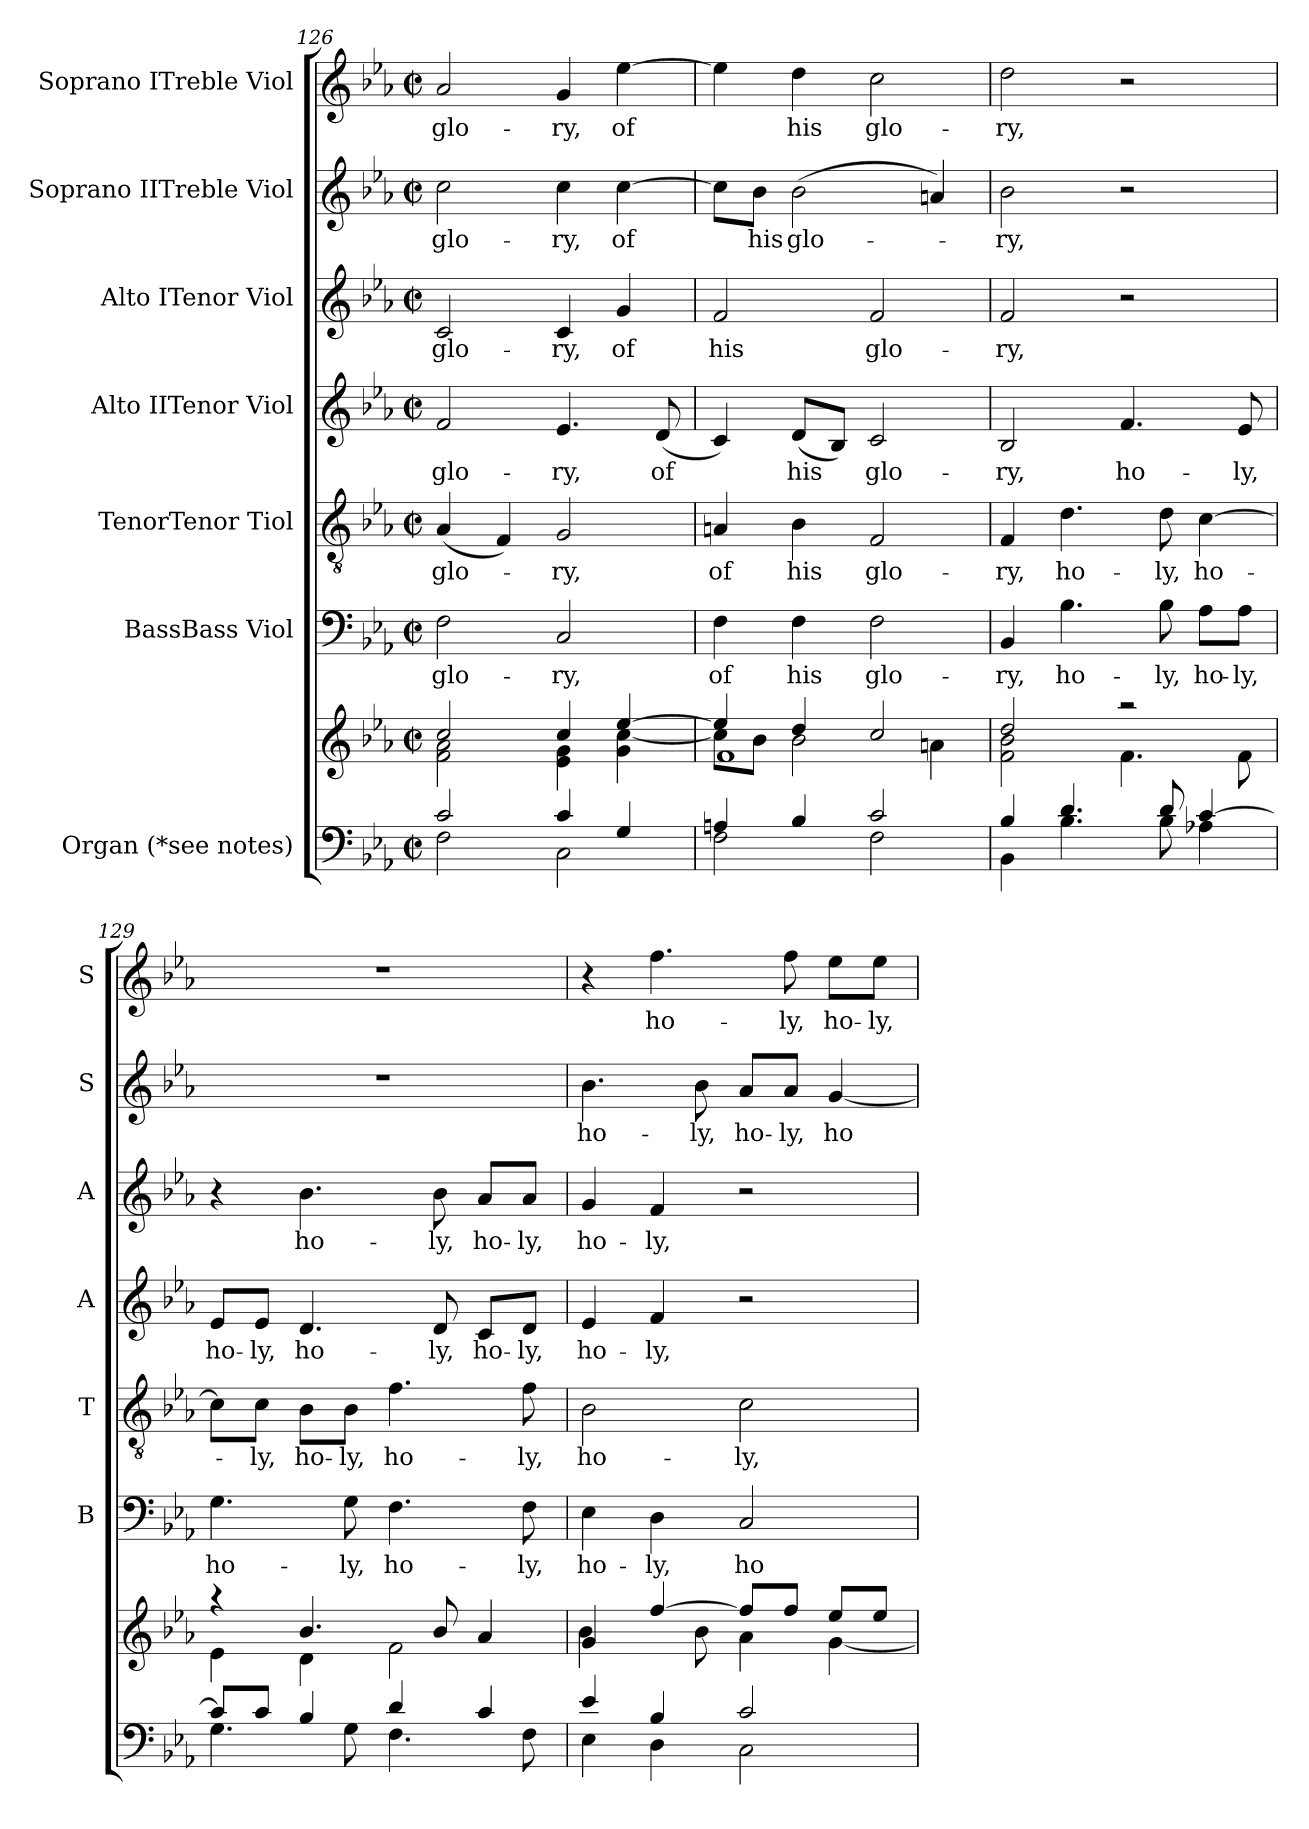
**kern	**kern	**kern	**text	**kern	**text	**kern	**text	**kern	**text	**kern	**text	**kern	**text
*part7	*part7	*part6	*part6	*part5	*part5	*part4	*part4	*part3	*part3	*part2	*part2	*part1	*part1
*staff8	*staff7	*staff6	*staff6	*staff5	*staff5	*staff4	*staff4	*staff3	*staff3	*staff2	*staff2	*staff1	*staff1
*I"Organ (*see notes)	*	*I"BassBass Viol	*	*I"TenorTenor Tiol	*	*I"Alto IITenor Viol	*	*I"Alto ITenor Viol	*	*I"Soprano IITreble Viol	*	*I"Soprano ITreble Viol	*
*	*	*I'B	*	*I'T	*	*I'A	*	*I'A	*	*I'S	*	*I'S	*
*clefF4	*clefG2	*clefF4	*	*clefGv2	*	*clefG2	*	*clefG2	*	*clefG2	*	*clefG2	*
*	*	*	*	*ITrd7c12	*	*	*	*	*	*	*	*	*
*k[b-e-a-]	*k[b-e-a-]	*k[b-e-a-]	*	*k[b-e-a-]	*	*k[b-e-a-]	*	*k[b-e-a-]	*	*k[b-e-a-]	*	*k[b-e-a-]	*
*E-:	*E-:	*E-:	*	*E-:	*	*E-:	*	*E-:	*	*E-:	*	*E-:	*
*M2/2	*M2/2	*M2/2	*	*M2/2	*	*M2/2	*	*M2/2	*	*M2/2	*	*M2/2	*
*met(c|)	*met(c|)	*met(c|)	*	*met(c|)	*	*met(c|)	*	*met(c|)	*	*met(c|)	*	*met(c|)	*
=126	=126	=126	=126	=126	=126	=126	=126	=126	=126	=126	=126	=126	=126
*^	*^	*	*	*	*	*	*	*	*	*	*	*	*
!	!	!	!	!	!LO:LY:b	!	!LO:LY:b	!	!LO:LY:b	!	!LO:LY:b	!	!LO:LY:b	!	!LO:LY:b
2c/	2F\	2cc/	2f\ 2a-\	2F\	glo-	(<4AA-/	glo-	2f/	glo-	2c/	glo-	2cc\	glo-	2a-/	glo-
.	.	.	.	.	.	4FF/)	.	.	.	.	.	.	.	.	.
!	!	!	!	!	!LO:LY:b	!	!LO:LY:b	!	!LO:LY:b	!	!LO:LY:b	!	!LO:LY:b	!	!LO:LY:b
4c/	2C\	4cc/	4e-\ 4g\	2C/	-ry,	2GG/	-ry,	4.e-/	-ry,	4c/	-ry,	4cc\	-ry,	4g/	-ry,
!	!	!	!	!	!	!	!	!	!	!	!LO:LY:b	!	!LO:LY:b	!	!LO:LY:b
4G/	.	[>4ee-/	4g\ [<4cc\	.	.	.	.	.	.	4g/	of	[>4cc\	of	[>4ee-\	of
!	!	!	!	!	!	!	!	!	!LO:LY:b	!	!	!	!	!	!
.	.	.	.	.	.	.	.	(<8d/	of	.	.	.	.	.	.
=127	=127	=127	=127	=127	=127	=127	=127	=127	=127	=127	=127	=127	=127	=127	=127
*	*	*	*^	*	*	*	*	*	*	*	*	*	*	*	*
!	!	!	!	!	!	!LO:LY:b	!	!LO:LY:b	!	!	!	!LO:LY:b	!	!	!	!
4An/	2F\	4ee-/]	8cc\L]	1f	4F\	of	4AAn/	of	4c/)	.	2f/	his	8cc\L]	.	4ee-\]	.
!	!	!	!	!	!	!	!	!	!	!	!	!	!	!LO:LY:b	!	!
.	.	.	8b-\J	.	.	.	.	.	.	.	.	.	8b-\J	his	.	.
!	!	!	!	!	!	!LO:LY:b	!	!LO:LY:b	!	!LO:LY:b	!	!	!	!LO:LY:b	!	!LO:LY:b
4B-/	.	4dd/	2b-\	.	4F\	his	4BB-\	his	(<8d/L	his	.	.	(>2b-\	glo-	4dd\	his
.	.	.	.	.	.	.	.	.	8B-/J)	.	.	.	.	.	.	.
!	!	!	!	!	!	!LO:LY:b	!	!LO:LY:b	!	!LO:LY:b	!	!LO:LY:b	!	!	!	!LO:LY:b
2c/	2F\	2cc/	.	.	2F\	glo-	2FF/	glo-	2c/	glo-	2f/	glo-	.	.	2cc\	glo-
.	.	.	4an\	.	.	.	.	.	.	.	.	.	4an/)	.	.	.
*	*	*	*v	*v	*	*	*	*	*	*	*	*	*	*	*	*
=128	=128	=128	=128	=128	=128	=128	=128	=128	=128	=128	=128	=128	=128	=128	=128
!	!	!	!	!	!LO:LY:b	!	!LO:LY:b	!	!LO:LY:b	!	!LO:LY:b	!	!LO:LY:b	!	!LO:LY:b
4B-/	4BB-\	2dd/	2f\ 2b-\	4BB-/	-ry,	4FF/	-ry,	2B-/	-ry,	2f/	-ry,	2b-\	-ry,	2dd\	-ry,
!	!	!	!	!	!LO:LY:b	!	!LO:LY:b	!	!	!	!	!	!	!	!
4.d/	4.B-\	.	.	4.B-\	ho-	4.D\	ho-	.	.	.	.	.	.	.	.
!	!	!	!	!	!	!	!	!	!LO:LY:b	!	!	!	!	!	!
.	.	2raa	4.f\	.	.	.	.	4.f/	ho-	2r	.	2r	.	2r	.
!	!	!	!	!	!LO:LY:b	!	!LO:LY:b	!	!	!	!	!	!	!	!
8d/	8B-\	.	.	8B-\	-ly,	8D\	-ly,	.	.	.	.	.	.	.	.
!	!	!	!	!	!LO:LY:b	!	!LO:LY:b	!	!	!	!	!	!	!	!
[>4c/	4A-X\	.	.	8A-\L	ho-	[>4C\	ho-	.	.	.	.	.	.	.	.
!	!	!	!	!	!LO:LY:b	!	!	!	!LO:LY:b	!	!	!	!	!	!
.	.	.	8f\	8A-\J	-ly,	.	.	8e-/	-ly,	.	.	.	.	.	.
!!LO:LB:g=z
=129	=129	=129	=129	=129	=129	=129	=129	=129	=129	=129	=129	=129	=129	=129	=129
!	!	!	!	!	!LO:LY:b	!	!	!	!LO:LY:b	!	!	!	!	!	!
8c/L]	4.G\	4raa	4e-\	4.G\	ho-	8C\L]	.	8e-/L	ho-	4r	.	1r	.	1r	.
!	!	!	!	!	!	!	!LO:LY:b	!	!LO:LY:b	!	!	!	!	!	!
8c/J	.	.	.	.	.	8C\J	-ly,	8e-/J	-ly,	.	.	.	.	.	.
!	!	!	!	!	!	!	!LO:LY:b	!	!LO:LY:b	!	!LO:LY:b	!	!	!	!
4B-/	.	4.b-/	4d\	.	.	8BB-\L	ho-	4.d/	ho-	4.b-\	ho-	.	.	.	.
!	!	!	!	!	!LO:LY:b	!	!LO:LY:b	!	!	!	!	!	!	!	!
.	8G\	.	.	8G\	-ly,	8BB-\J	-ly,	.	.	.	.	.	.	.	.
!	!	!	!	!	!LO:LY:b	!	!LO:LY:b	!	!	!	!	!	!	!	!
4d/	4.F\	.	2f\	4.F\	ho-	4.F\	ho-	.	.	.	.	.	.	.	.
!	!	!	!	!	!	!	!	!	!LO:LY:b	!	!LO:LY:b	!	!	!	!
.	.	8b-/	.	.	.	.	.	8d/	-ly,	8b-\	-ly,	.	.	.	.
!	!	!	!	!	!	!	!	!	!LO:LY:b	!	!LO:LY:b	!	!	!	!
4c/	.	4a-/	.	.	.	.	.	8c/L	ho-	8a-/L	ho-	.	.	.	.
!	!	!	!	!	!LO:LY:b	!	!LO:LY:b	!	!LO:LY:b	!	!LO:LY:b	!	!	!	!
.	8F\	.	.	8F\	-ly,	8F\	-ly,	8d/J	-ly,	8a-/J	-ly,	.	.	.	.
=130	=130	=130	=130	=130	=130	=130	=130	=130	=130	=130	=130	=130	=130	=130	=130
!	!	!	!	!	!LO:LY:b	!	!LO:LY:b	!	!LO:LY:b	!	!LO:LY:b	!	!LO:LY:b	!	!
4e-/	4E-\	4g/	4b-\	4E-\	ho-	2BB-\	ho-	4e-/	ho-	4g/	ho-	4.b-\	ho-	4r	.
!	!	!	!	!	!LO:LY:b	!	!	!	!LO:LY:b	!	!LO:LY:b	!	!	!	!LO:LY:b
4B-/	4D\	[>4ff/	8ryy	4D\	-ly,	.	.	4f/	-ly,	4f/	-ly,	.	.	4.ff\	ho-
!	!	!	!	!	!	!	!	!	!	!	!	!	!LO:LY:b	!	!
.	.	.	8b-\	.	.	.	.	.	.	.	.	8b-\	-ly,	.	.
!	!	!	!	!	!LO:LY:b	!	!LO:LY:b	!	!	!	!	!	!LO:LY:b	!	!
2c/	2C\	8ff/L]	4a-\	2C/	ho-	2C\	-ly,	2r	.	2r	.	8a-/L	ho-	.	.
!	!	!	!	!	!	!	!	!	!	!	!	!	!LO:LY:b	!	!LO:LY:b
.	.	8ff/J	.	.	.	.	.	.	.	.	.	8a-/J	-ly,	8ff\	-ly,
!	!	!	!	!	!	!	!	!	!	!	!	!	!LO:LY:b	!	!LO:LY:b
.	.	8ee-/L	[<4g\	.	.	.	.	.	.	.	.	[<4g/	ho-	8ee-\L	ho-
!	!	!	!	!	!	!	!	!	!	!	!	!	!	!	!LO:LY:b
.	.	8ee-/J	.	.	.	.	.	.	.	.	.	.	.	8ee-\J	-ly,
*v	*v	*	*	*	*	*	*	*	*	*	*	*	*	*	*
*	*v	*v	*	*	*	*	*	*	*	*	*	*	*	*
=	=	=	=	=	=	=	=	=	=	=	=	=	=
*-	*-	*-	*-	*-	*-	*-	*-	*-	*-	*-	*-	*-	*-
